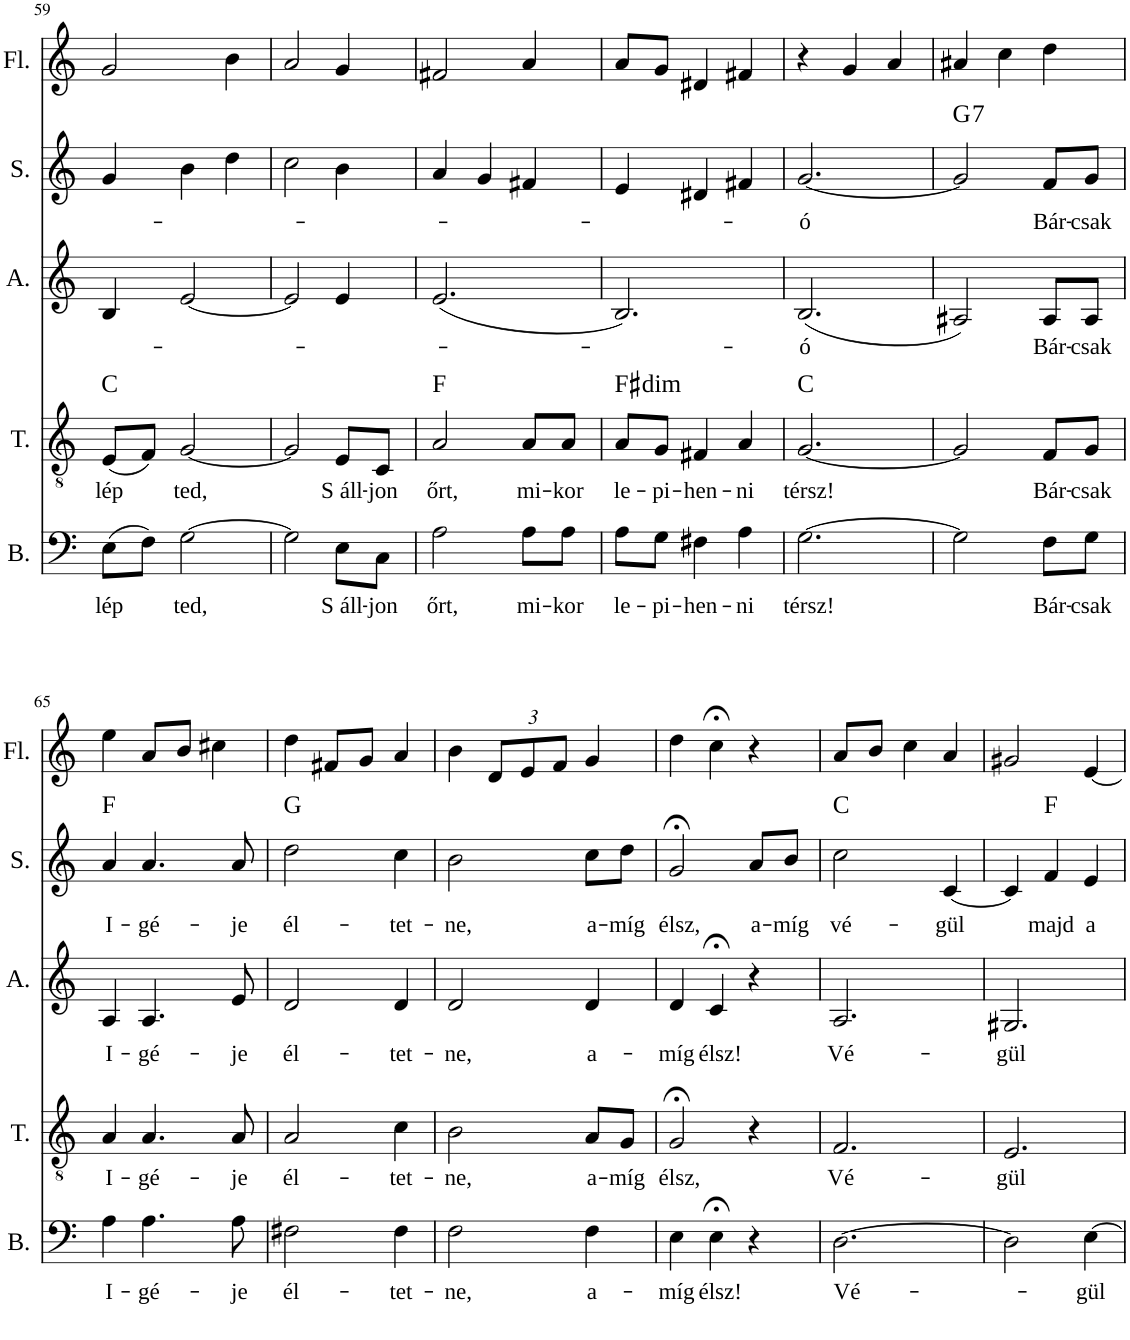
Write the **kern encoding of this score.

**kern	**text	**kern	**text	**harte	**kern	**text	**kern	**text	**harte	**kern
*part5	*part5	*part4	*part4	*part4	*part3	*part3	*part2	*part2	*part2	*part1
*staff5	*staff5	*staff4	*staff4	*	*staff3	*staff3	*staff2	*staff2	*	*staff1
*I"Bass	*	*I"Tenor	*	*	*I"Alto	*	*I"Soprano	*	*	*I"Flute
*I'B.	*	*I'T.	*	*	*I'A.	*	*I'S.	*	*	*I'Fl.
!!LO:PB:g=z
*clefF4	*	*clefGv2	*	*	*clefG2	*	*clefG2	*	*	*clefG2
*k[]	*	*k[]	*	*	*k[]	*	*k[]	*	*	*k[]
*M3/4	*	*M3/4	*	*	*M3/4	*	*M3/4	*	*	*M3/4
=59	=59	=59	=59	=59	=59	=59	=59	=59	=59	=59
!	!LO:LY:b	!	!LO:LY:b	!	!	!	!	!	!	!
(8E\L	lép	(8E/L	lép	C:maj	4B/	.	4g/	.	.	2g/
8F\J)	.	8F/J)	.	.	.	.	.	.	.	.
!	!LO:LY:b	!	!LO:LY:b	!	!	!	!	!	!	!
[2G\	ted,	[2G/	ted,	.	[2e/	.	4b\	.	.	.
.	.	.	.	.	.	.	4dd\	.	.	4b\
=60	=60	=60	=60	=60	=60	=60	=60	=60	=60	=60
2G\]	.	2G/]	.	.	2e/]	.	2cc\	.	.	2a/
!	!LO:LY:b	!	!LO:LY:b	!	!	!	!	!	!	!
8E\L	S áll-	8E/L	S áll-	.	4e/	.	4b\	.	.	4g/
!	!LO:LY:b	!	!LO:LY:b	!	!	!	!	!	!	!
8C\J	-jon	8C/J	-jon	.	.	.	.	.	.	.
=61	=61	=61	=61	=61	=61	=61	=61	=61	=61	=61
!	!LO:LY:b	!	!LO:LY:b	!	!	!	!	!	!	!
2A\	őrt,	2A/	őrt,	F:maj	(2.e/	.	4a/	.	.	2f#X/
.	.	.	.	.	.	.	4g/	.	.	.
!	!LO:LY:b	!	!LO:LY:b	!	!	!	!	!	!	!
8A\L	mi-	8A/L	mi-	.	.	.	4f#X/	.	.	4a/
!	!LO:LY:b	!	!LO:LY:b	!	!	!	!	!	!	!
8A\J	-kor	8A/J	-kor	.	.	.	.	.	.	.
=62	=62	=62	=62	=62	=62	=62	=62	=62	=62	=62
!	!LO:LY:b	!	!LO:LY:b	!LO:H:kt=dim	!	!	!	!	!	!
8A\L	le-	8A/L	le-	F#:dim	2.B/)	.	4e/	.	.	8a/L
!	!LO:LY:b	!	!LO:LY:b	!	!	!	!	!	!	!
8G\J	-pi-	8G/J	-pi-	.	.	.	.	.	.	8g/J
!	!LO:LY:b	!	!LO:LY:b	!	!	!	!	!	!	!
4F#X\	-hen-	4F#X/	-hen-	.	.	.	4d#X/	.	.	4d#X/
!	!LO:LY:b	!	!LO:LY:b	!	!	!	!	!	!	!
4A\	-ni	4A/	-ni	.	.	.	4f#X/	.	.	4f#X/
=63	=63	=63	=63	=63	=63	=63	=63	=63	=63	=63
!	!LO:LY:b	!	!LO:LY:b	!	!	!LO:LY:b	!	!LO:LY:b	!	!
[2.G\	térsz!	[2.G/	térsz!	C:maj	(2.B/	-ó	[2.g/	-ó	.	4r
.	.	.	.	.	.	.	.	.	.	4g/
.	.	.	.	.	.	.	.	.	.	4a/
=64	=64	=64	=64	=64	=64	=64	=64	=64	=64	=64
!	!	!	!	!	!	!	!	!	!LO:H:kt=7	!
2G\]	.	2G/]	.	.	2A#X/)	.	2g/]	.	G:7	4a#X/
.	.	.	.	.	.	.	.	.	.	4cc\
!	!LO:LY:b	!	!LO:LY:b	!	!	!LO:LY:b	!	!LO:LY:b	!	!
8F\L	Bár-	8F/L	Bár-	.	8A#/L	Bár-	8f/L	Bár-	.	4dd\
!	!LO:LY:b	!	!LO:LY:b	!	!	!LO:LY:b	!	!LO:LY:b	!	!
8G\J	-csak	8G/J	-csak	.	8A#/J	-csak	8g/J	-csak	.	.
!!LO:LB:g=z
=65	=65	=65	=65	=65	=65	=65	=65	=65	=65	=65
!	!LO:LY:b	!	!LO:LY:b	!	!	!LO:LY:b	!	!LO:LY:b	!	!
4A\	I-	4A/	I-	.	4A/	I-	4a/	I-	F:maj	4ee\
!	!LO:LY:b	!	!LO:LY:b	!	!	!LO:LY:b	!	!LO:LY:b	!	!
4.A\	-gé-	4.A/	-gé-	.	4.A/	-gé-	4.a/	-gé-	.	8a/L
.	.	.	.	.	.	.	.	.	.	8b/J
.	.	.	.	.	.	.	.	.	.	4cc#X\
!	!LO:LY:b	!	!LO:LY:b	!	!	!LO:LY:b	!	!LO:LY:b	!	!
8A\	-je	8A/	-je	.	8e/	-je	8a/	-je	.	.
=66	=66	=66	=66	=66	=66	=66	=66	=66	=66	=66
!	!LO:LY:b	!	!LO:LY:b	!	!	!LO:LY:b	!	!LO:LY:b	!	!
2F#X\	él-	2A/	él-	.	2d/	él-	2dd\	él-	G:maj	4dd\
.	.	.	.	.	.	.	.	.	.	8f#X/L
.	.	.	.	.	.	.	.	.	.	8g/J
!	!LO:LY:b	!	!LO:LY:b	!	!	!LO:LY:b	!	!LO:LY:b	!	!
4F#\	-tet-	4c\	-tet-	.	4d/	-tet-	4cc\	-tet-	.	4a/
=67	=67	=67	=67	=67	=67	=67	=67	=67	=67	=67
!	!LO:LY:b	!	!LO:LY:b	!	!	!LO:LY:b	!	!LO:LY:b	!	!
2F\	-ne,	2B\	-ne,	.	2d/	-ne,	2b\	-ne,	.	4b\
*	*	*	*	*	*	*	*	*	*	*Xbrackettup
.	.	.	.	.	.	.	.	.	.	12d/L
.	.	.	.	.	.	.	.	.	.	12e/
.	.	.	.	.	.	.	.	.	.	12f/J
!	!LO:LY:b	!	!LO:LY:b	!	!	!LO:LY:b	!	!LO:LY:b	!	!
4F\	a-	8A/L	a-	.	4d/	a-	8cc\L	a-	.	4g/
!	!	!	!LO:LY:b	!	!	!	!	!LO:LY:b	!	!
.	.	8G/J	-míg	.	.	.	8dd\J	-míg	.	.
=68	=68	=68	=68	=68	=68	=68	=68	=68	=68	=68
!	!LO:LY:b	!	!LO:LY:b	!	!	!LO:LY:b	!	!LO:LY:b	!	!
4E\	míg	2G;</	élsz,	.	4d/	-míg	2g;</	élsz,	.	4dd\
!	!LO:LY:b	!	!	!	!	!LO:LY:b	!	!	!	!
4E;<\	élsz!	.	.	.	4c;</	élsz!	.	.	.	4cc;<\
!	!	!	!	!	!	!	!	!LO:LY:b	!	!
4r	.	4r	.	.	4r	.	8a/L	a-	.	4r
!	!	!	!	!	!	!	!	!LO:LY:b	!	!
.	.	.	.	.	.	.	8b/J	-míg	.	.
=69	=69	=69	=69	=69	=69	=69	=69	=69	=69	=69
!	!LO:LY:b	!	!LO:LY:b	!	!	!LO:LY:b	!	!LO:LY:b	!	!
[2.D\	Vé-	2.F/	Vé-	.	2.A/	Vé-	2cc\	vé-	C:maj	8a/L
.	.	.	.	.	.	.	.	.	.	8b/J
.	.	.	.	.	.	.	.	.	.	4cc\
!	!	!	!	!	!	!	!	!LO:LY:b	!	!
.	.	.	.	.	.	.	[4c/	-gül	.	4a/
=70	=70	=70	=70	=70	=70	=70	=70	=70	=70	=70
!	!	!	!LO:LY:b	!	!	!LO:LY:b	!	!	!	!
2D\]	.	2.E/	-gül	.	2.G#X/	-gül	4c/]	.	.	2g#X/
!	!	!	!	!	!	!	!	!LO:LY:b	!	!
.	.	.	.	.	.	.	4f/	majd	F:maj	.
!	!LO:LY:b	!	!	!	!	!	!	!LO:LY:b	!	!
[4E\	-gül	.	.	.	.	.	4e/	a	.	[4e/
=	=	=	=	=	=	=	=	=	=	=
*-	*-	*-	*-	*-	*-	*-	*-	*-	*-	*-
